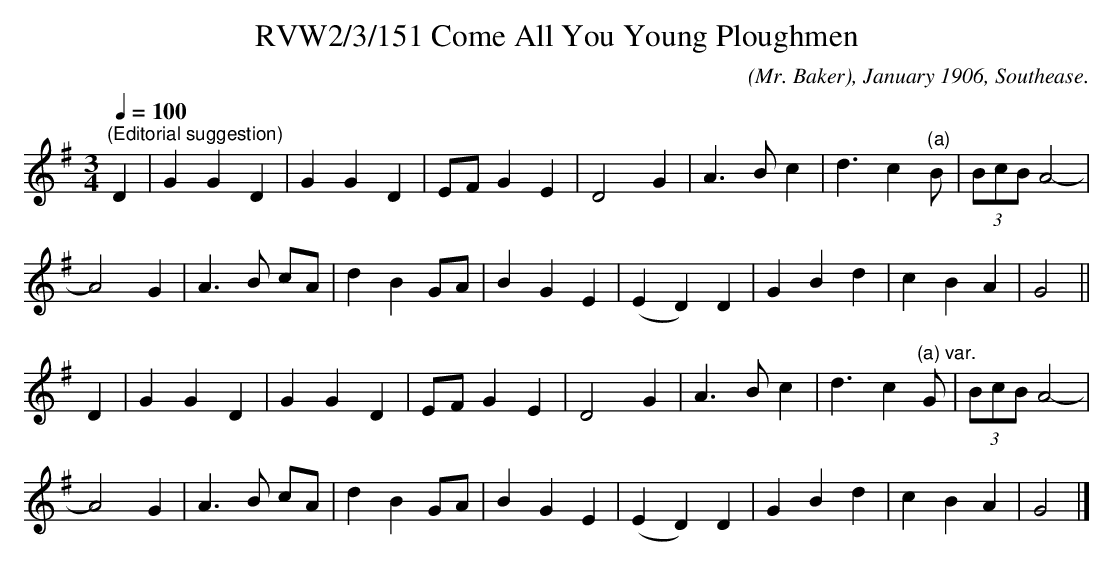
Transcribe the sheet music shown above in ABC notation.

X:1
T:RVW2/3/151 Come All You Young Ploughmen
C:(Mr. Baker), January 1906, Southease.
L:1/4
Q:1/4=100
M:3/4
K:G
"^(Editorial suggestion)" D | G G D | G G D | E/F/ G E | D2 G | A3/2 B/ c | d3/2 c"^(a)" B/ |
(3B/c/B/ A2- |$ A2 G | A3/2 B/ c/A/ | d B G/A/ | B G E | (E D) D | G B d | c B A | G2 ||$ D |
G G D | G G D | E/F/ G E | D2 G | A3/2 B/ c | d3/2 c"^(a) var." G/ | (3B/c/B/ A2- |$ A2 G |
A3/2 B/ c/A/ | d B G/A/ | B G E | (E D) D | G B d | c B A | G2 |]
